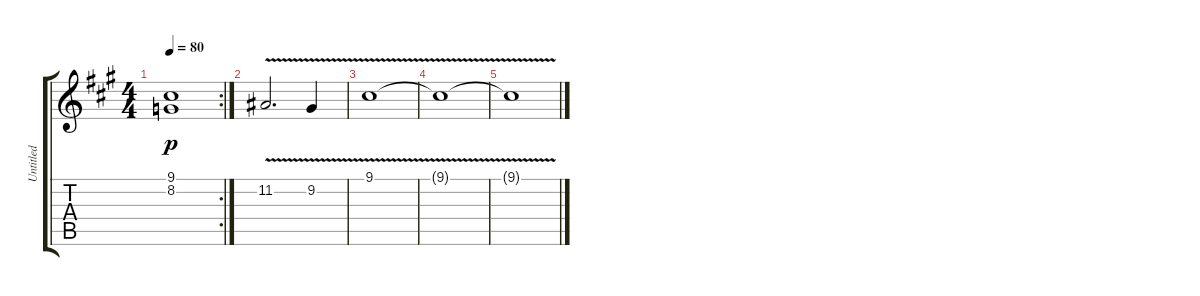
\track ("Untitled" "Untitled") {instrument pad4choir}
\staff {score tabs}
\tuning (E4 B3 G3 D3 A2 E2) {hide}
\rc 2
\ts (4 4)
\tempo 80
\clef g2
\ks a
(9.1{t} 8.2{t}).1{dy p} |
11.2{v}.2{d} 9.2{v}.4 |
9.1{v}.1 |
9.1{v t}.1 |
9.1{v t}.1
